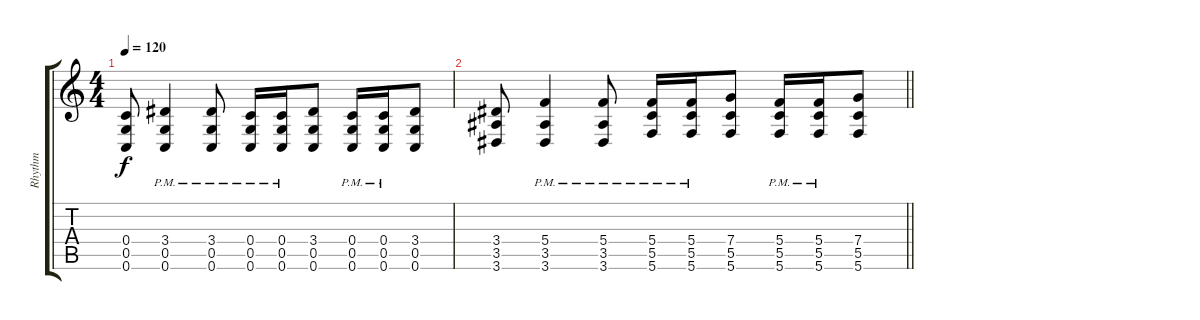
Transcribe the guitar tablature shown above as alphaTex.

\track ("Rhythm" "Rhythm") {instrument overdrivenguitar}
\staff {score tabs}
\tuning (C4 A3 F3 C3 G2 C2) {hide}
\ts (4 4)
\tempo 120
\clef g2
\ks c
(0.4 0.5 0.6).8{dy f} (3.4{pm} 0.5{pm} 0.6{pm}).4 (3.4{pm} 0.5{pm} 0.6{pm}).8 (0.4{pm} 0.5{pm} 0.6{pm}).16 (0.4{pm} 0.5{pm} 0.6{pm}).16 (3.4 0.5 0.6).8 (0.4{pm} 0.5{pm} 0.6{pm}).16 (0.4{pm} 0.5{pm} 0.6{pm}).16 (3.4 0.5 0.6).8 |
\barLineRight lightlight
(3.4 3.5 3.6).8 (5.4{pm} 3.5{pm} 3.6{pm}).4 (5.4{pm} 3.5{pm} 3.6{pm}).8 (5.4{pm} 5.5{pm} 5.6{pm}).16 (5.4{pm} 5.5{pm} 5.6{pm}).16 (7.4 5.5 5.6).8 (5.4{pm} 5.5{pm} 5.6{pm}).16 (5.4{pm} 5.5{pm} 5.6{pm}).16 (7.4 5.5 5.6).8
